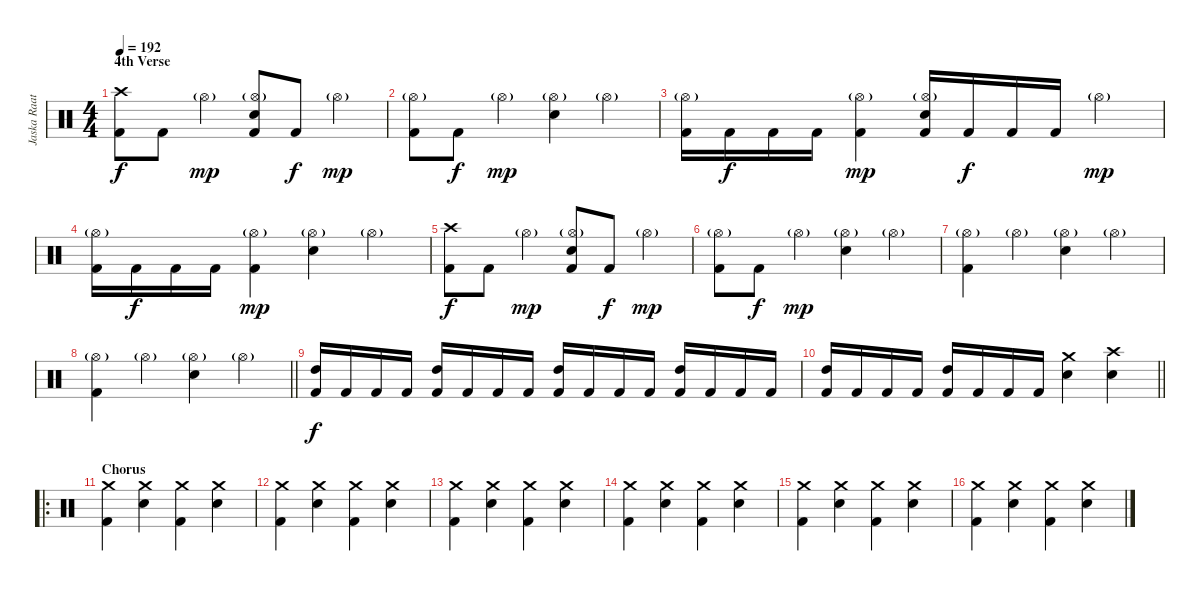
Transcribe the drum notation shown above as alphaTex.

\track ("Jaska Raatikainen" "Jaska Raat") {instrument percussion}
\staff {score}
\articulation defaults
\ts (4 4)
\section ("" "4th Verse")
\tempo 192
\clef neutral
\ks c
("Crash high (hit)" "Kick (hit) 2").8{dy f} "Kick (hit) 2".8 "Hi-Hat (open)"{g}.4{dy mp} ("Hi-Hat (open)"{g} "Electric Snare (hit)" "Kick (hit) 2").8 "Kick (hit) 2".8{dy f} "Hi-Hat (open)"{g}.4{dy mp} |
("Hi-Hat (open)"{g} "Kick (hit) 2").8 "Kick (hit) 2".8{dy f} "Hi-Hat (open)"{g}.4{dy mp} ("Hi-Hat (open)"{g} "Electric Snare (hit)").4 "Hi-Hat (open)"{g}.4 |
("Hi-Hat (open)"{g} "Kick (hit) 2").16 "Kick (hit) 2".16{dy f} "Kick (hit) 2".16 "Kick (hit) 2".16 ("Hi-Hat (open)"{g} "Kick (hit) 2").4{dy mp} ("Hi-Hat (open)"{g} "Electric Snare (hit)" "Kick (hit) 2").16 "Kick (hit) 2".16{dy f} "Kick (hit) 2".16 "Kick (hit) 2".16 "Hi-Hat (open)"{g}.4{dy mp} |
("Hi-Hat (open)"{g} "Kick (hit) 2").16 "Kick (hit) 2".16{dy f} "Kick (hit) 2".16 "Kick (hit) 2".16 ("Hi-Hat (open)"{g} "Kick (hit) 2").4{dy mp} ("Hi-Hat (open)"{g} "Electric Snare (hit)").4 "Hi-Hat (open)"{g}.4 |
("Crash high (hit)" "Kick (hit) 2").8{dy f} "Kick (hit) 2".8 "Hi-Hat (open)"{g}.4{dy mp} ("Hi-Hat (open)"{g} "Electric Snare (hit)" "Kick (hit) 2").8 "Kick (hit) 2".8{dy f} "Hi-Hat (open)"{g}.4{dy mp} |
("Hi-Hat (open)"{g} "Kick (hit) 2").8 "Kick (hit) 2".8{dy f} "Hi-Hat (open)"{g}.4{dy mp} ("Hi-Hat (open)"{g} "Electric Snare (hit)").4 "Hi-Hat (open)"{g}.4 |
("Hi-Hat (open)"{g} "Kick (hit) 2").4 "Hi-Hat (open)"{g}.4 ("Hi-Hat (open)"{g} "Electric Snare (hit)").4 "Hi-Hat (open)"{g}.4 |
\barLineRight lightlight
("Hi-Hat (open)"{g} "Kick (hit) 2").4 "Hi-Hat (open)"{g}.4 ("Hi-Hat (open)"{g} "Electric Snare (hit)").4 "Hi-Hat (open)"{g}.4 |
("High Tom (hit)" "Kick (hit) 2").16{dy f} "Kick (hit) 2".16 "Kick (hit) 2".16 "Kick (hit) 2".16 ("High Tom (hit)" "Kick (hit) 2").16 "Kick (hit) 2".16 "Kick (hit) 2".16 "Kick (hit) 2".16 ("High Tom (hit)" "Kick (hit) 2").16 "Kick (hit) 2".16 "Kick (hit) 2".16 "Kick (hit) 2".16 ("High Tom (hit)" "Kick (hit) 2").16 "Kick (hit) 2".16 "Kick (hit) 2".16 "Kick (hit) 2".16 |
\barLineRight lightlight
("High Tom (hit)" "Kick (hit) 2").16 "Kick (hit) 2".16 "Kick (hit) 2".16 "Kick (hit) 2".16 ("High Tom (hit)" "Kick (hit) 2").16 "Kick (hit) 2".16 "Kick (hit) 2".16 "Kick (hit) 2".16 ("Crash medium (hit)" "Electric Snare (hit)").4 ("Crash high (hit)" "Electric Snare (hit)").4 |
\ro
\section ("" "Chorus")
("Crash medium (hit)" "Kick (hit) 2").4 ("Crash medium (hit)" "Electric Snare (hit)").4 ("Crash medium (hit)" "Kick (hit) 2").4 ("Crash medium (hit)" "Electric Snare (hit)").4 |
("Crash medium (hit)" "Kick (hit) 2").4 ("Crash medium (hit)" "Electric Snare (hit)").4 ("Crash medium (hit)" "Kick (hit) 2").4 ("Crash medium (hit)" "Electric Snare (hit)").4 |
("Crash medium (hit)" "Kick (hit) 2").4 ("Crash medium (hit)" "Electric Snare (hit)").4 ("Crash medium (hit)" "Kick (hit) 2").4 ("Crash medium (hit)" "Electric Snare (hit)").4 |
("Crash medium (hit)" "Kick (hit) 2").4 ("Crash medium (hit)" "Electric Snare (hit)").4 ("Crash medium (hit)" "Kick (hit) 2").4 ("Crash medium (hit)" "Electric Snare (hit)").4 |
("Crash medium (hit)" "Kick (hit) 2").4 ("Crash medium (hit)" "Electric Snare (hit)").4 ("Crash medium (hit)" "Kick (hit) 2").4 ("Crash medium (hit)" "Electric Snare (hit)").4 |
("Crash medium (hit)" "Kick (hit) 2").4 ("Crash medium (hit)" "Electric Snare (hit)").4 ("Crash medium (hit)" "Kick (hit) 2").4 ("Crash medium (hit)" "Electric Snare (hit)").4
